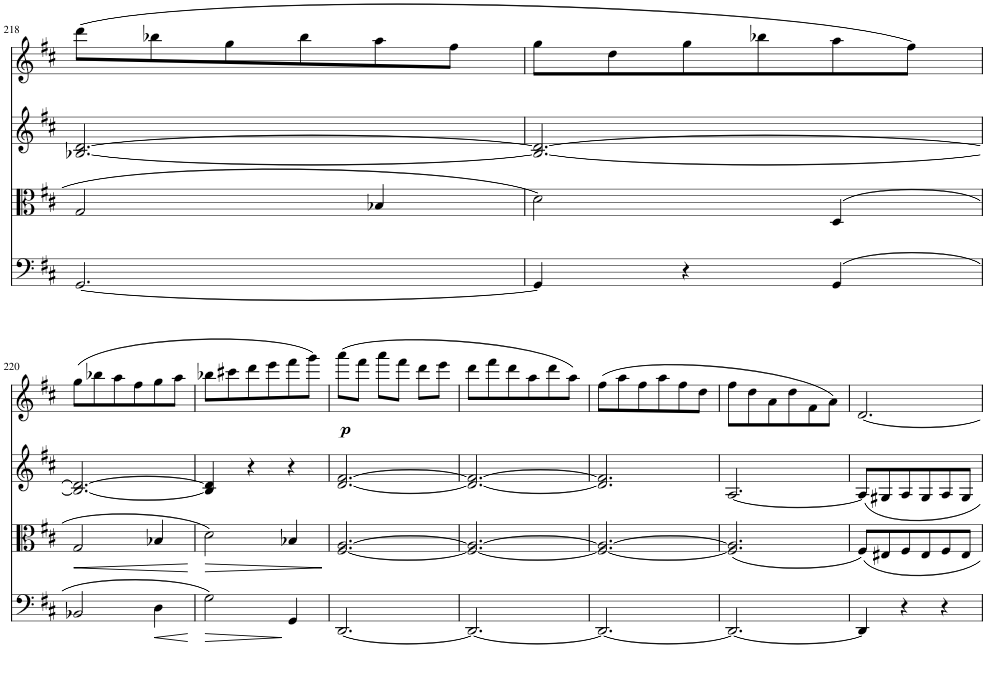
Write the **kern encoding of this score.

**kern	**dynam	**kern	**dynam	**kern	**kern	**dynam
*part4	*part4	*part3	*part3	*part2	*part1	*part1
*staff4	*staff4	*staff3	*staff3	*staff2	*staff1	*staff1
*I"Piano	*	*I"Piano	*	*I"Piano	*I"Piano	*
*I'Pno	*	*I'Pno	*	*I'Pno	*I'Pno	*
!!LO:PB:g=z
*clefF4	*	*clefC3	*	*clefG2	*clefG2	*
*k[f#c#]	*	*k[f#c#]	*	*k[f#c#]	*k[f#c#]	*
*M3/4	*	*M3/4	*	*M3/4	*M3/4	*
=218	=218	=218	=218	=218	=218	=218
[2.GG/	.	2G/	.	[2.B-X/ [2.d/	(8ddd\L	.
.	.	.	.	.	8bb-X\	.
.	.	.	.	.	8gg\	.
.	.	.	.	.	8bb-\	.
.	.	4B-X/	.	.	8aa\	.
.	.	.	.	.	8ff#\J	.
=219	=219	=219	=219	=219	=219	=219
4GG/]	.	2d\	.	2.B-/_ 2.d/_	8gg\L	.
.	.	.	.	.	8dd\	.
4r	.	.	.	.	8gg\	.
.	.	.	.	.	8bb-X\	.
(4GG/	.	(4D/	.	.	8aa\	.
.	.	.	.	.	8ff#\J)	.
!!LO:LB:g=z
=220	=220	=220	=220	=220	=220	=220
!	!	!	!LO:HP:b	!	!	!
2BB-X/	.	2G/	<	2.B-/_ 2.d/_	(8gg\L	.
.	.	.	.	.	8bb-X\	.
.	.	.	.	.	8aa\	.
.	.	.	.	.	8ff#\	.
!	!LO:HP:b	!	!	!	!	!
4D\	<	4B-X/	.	.	8gg\	.
.	.	.	.	.	8aa\J	.
.	[	.	[	.	.	.
=221	=221	=221	=221	=221	=221	=221
!	!LO:HP:b	!	!LO:HP:b	!	!	!
2G\)	>	2d\)	>	4B-/] 4d/]	8bb-X\L	.
.	.	.	.	.	8ccc#X\	.
.	.	.	.	4r	8ddd\	.
.	.	.	.	.	8eee\	.
4GG/	]	4B-X/	.	4r	8fff#\	.
.	.	.	.	.	8ggg\J)	.
.	.	.	]	.	.	.
=222	=222	=222	=222	=222	=222	=222
!	!	!	!	!	!	!LO:DY:b
[2.DD/	.	[2.F#/ [2.A/	.	[2.d/ [2.f#/	(8aaa\L	p
.	.	.	.	.	8fff#\J	.
.	.	.	.	.	8aaa\L	.
.	.	.	.	.	8fff#\J	.
.	.	.	.	.	8ddd\L	.
.	.	.	.	.	8eee\J	.
=223	=223	=223	=223	=223	=223	=223
2.DD/_	.	2.F#/_ 2.A/_	.	2.d/_ 2.f#/_	8ddd\L	.
.	.	.	.	.	8fff#\	.
.	.	.	.	.	8ddd\	.
.	.	.	.	.	8aa\	.
.	.	.	.	.	8ddd\	.
.	.	.	.	.	8aa\J)	.
=224	=224	=224	=224	=224	=224	=224
2.DD/_	.	2.F#/_ 2.A/_	.	2.d/] 2.f#/]	(8ff#\L	.
.	.	.	.	.	8aa\	.
.	.	.	.	.	8ff#\	.
.	.	.	.	.	8aa\	.
.	.	.	.	.	8ff#\	.
.	.	.	.	.	8dd\J	.
=225	=225	=225	=225	=225	=225	=225
2.DD/_	.	(2.F#/] 2.A/]	.	[2.A/	8ff#\L	.
.	.	.	.	.	8dd\	.
.	.	.	.	.	8a\	.
.	.	.	.	.	8dd\	.
.	.	.	.	.	8f#\	.
.	.	.	.	.	8a\J)	.
=226	=226	=226	=226	=226	=226	=226
4DD/]	.	8F#/L)	.	8A/L]	[2.d/	.
.	.	8E#X/	.	8G#X/	.	.
4r	.	8F#/	.	8A/	.	.
.	.	8E#/	.	8G#/	.	.
4r	.	8F#/	.	8A/	.	.
.	.	8E#/J	.	8G#/J	.	.
=	=	=	=	=	=	=
*-	*-	*-	*-	*-	*-	*-
